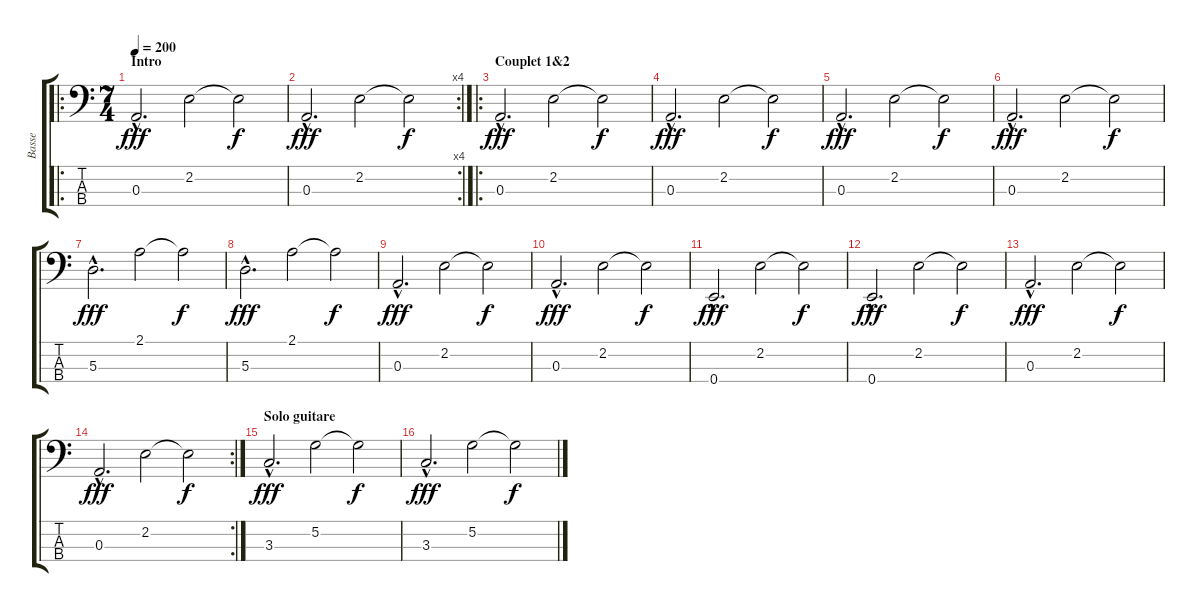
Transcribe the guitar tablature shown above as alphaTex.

\track ("Basse" "Basse") {instrument electricbasspick}
\staff {score tabs}
\tuning (G2 D2 A1 E1) {hide}
\ro
\ts (7 4)
\section ("" "Intro")
\tempo 200
\clef f4
\ks c
0.3{hac}.2{d dy fff instrument electricbasspick} 2.2.2 2.2{t}.2{dy f} |
\rc 4
0.3{hac}.2{d dy fff} 2.2.2 2.2{t}.2{dy f} |
\ro
\section ("" "Couplet 1&2")
0.3{hac}.2{d dy fff} 2.2.2 2.2{t}.2{dy f} |
0.3{hac}.2{d dy fff} 2.2.2 2.2{t}.2{dy f} |
0.3{hac}.2{d dy fff} 2.2.2 2.2{t}.2{dy f} |
0.3{hac}.2{d dy fff} 2.2.2 2.2{t}.2{dy f} |
5.3{hac}.2{d dy fff} 2.1.2 2.1{t}.2{dy f} |
5.3{hac}.2{d dy fff} 2.1.2 2.1{t}.2{dy f} |
0.3{hac}.2{d dy fff} 2.2.2 2.2{t}.2{dy f} |
0.3{hac}.2{d dy fff} 2.2.2 2.2{t}.2{dy f} |
0.4{hac}.2{d dy fff} 2.2.2 2.2{t}.2{dy f} |
0.4{hac}.2{d dy fff} 2.2.2 2.2{t}.2{dy f} |
0.3{hac}.2{d dy fff} 2.2.2 2.2{t}.2{dy f} |
\rc 2
0.3{hac}.2{d dy fff} 2.2.2 2.2{t}.2{dy f} |
\section ("" "Solo guitare")
3.3{hac}.2{d dy fff} 5.2.2 5.2{t}.2{dy f} |
3.3{hac}.2{d dy fff} 5.2.2 5.2{t}.2{dy f}
